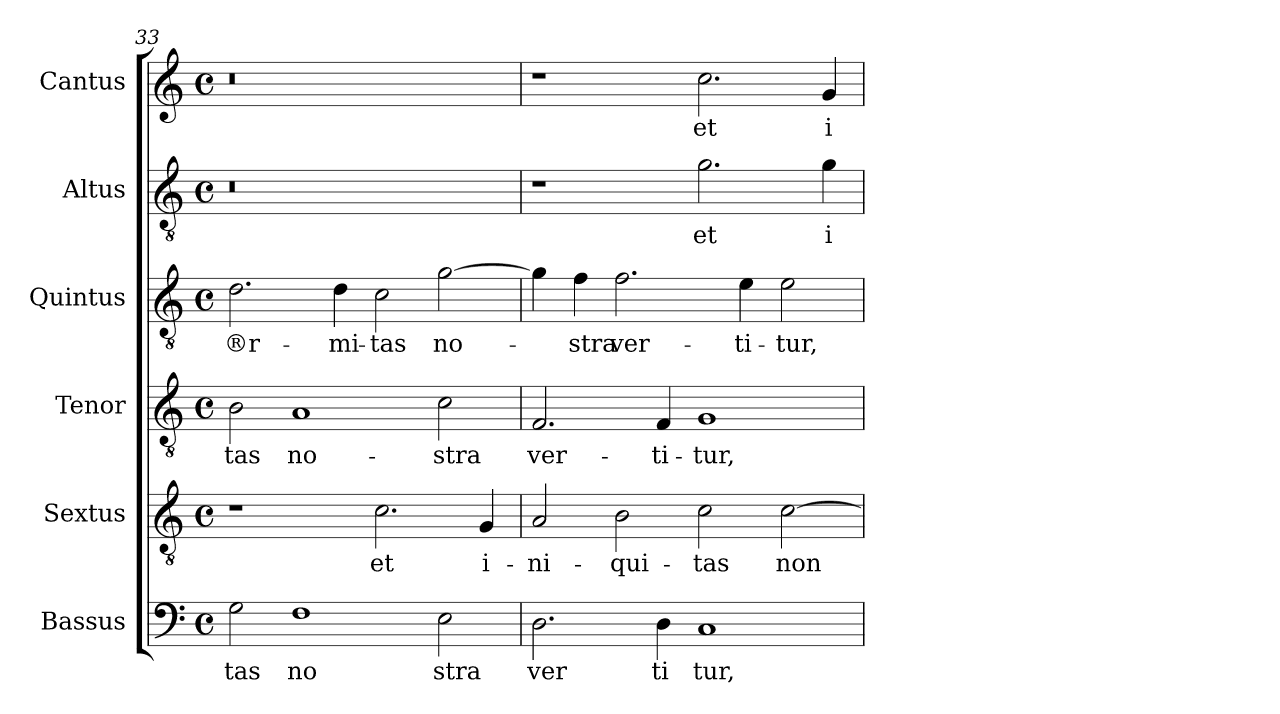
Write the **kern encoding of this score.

**kern	**text	**kern	**text	**kern	**text	**kern	**text	**kern	**text	**kern	**text
*part6	*part6	*part5	*part5	*part4	*part4	*part3	*part3	*part2	*part2	*part1	*part1
*staff6	*staff6	*staff5	*staff5	*staff4	*staff4	*staff3	*staff3	*staff2	*staff2	*staff1	*staff1
*I"Bassus	*	*I"Sextus	*	*I"Tenor	*	*I"Quintus	*	*I"Altus	*	*I"Cantus	*
*clefF4	*	*clefGv2	*	*clefGv2	*	*clefGv2	*	*clefGv2	*	*clefG2	*
*M4/4	*	*M4/4	*	*M4/4	*	*M4/4	*	*M4/4	*	*M4/4	*
*met(c)	*	*met(c)	*	*met(c)	*	*met(c)	*	*met(c)	*	*met(c)	*
=33	=33	=33	=33	=33	=33	=33	=33	=33	=33	=33	=33
!	!LO:LY:b:cj	!	!	!	!LO:LY:b:cj	!	!LO:LY:b:cj	!	!	!	!
2G\	tas	1r	.	2B\	-tas	2.d\	-®r-	0r	.	0r	.
!	!LO:LY:b:cj	!	!	!	!LO:LY:b:cj	!	!	!	!	!	!
1F	no	.	.	1A	no-	.	.	.	.	.	.
!	!	!	!	!	!	!	!LO:LY:b:cj	!	!	!	!
.	.	.	.	.	.	4d\	-mi-	.	.	.	.
!	!	!	!LO:LY:b:cj	!	!	!	!LO:LY:b:cj	!	!	!	!
.	.	2.c\	et	.	.	2c\	-tas	.	.	.	.
!	!LO:LY:b:cj	!	!	!	!LO:LY:b:cj	!	!LO:LY:b:cj	!	!	!	!
2E\	stra	.	.	2c\	-stra	[>2g\	no-	.	.	.	.
!	!	!	!LO:LY:b:cj	!	!	!	!	!	!	!	!
.	.	4G/	i-	.	.	.	.	.	.	.	.
=34	=34	=34	=34	=34	=34	=34	=34	=34	=34	=34	=34
!	!LO:LY:b:cj	!	!LO:LY:b:cj	!	!LO:LY:b:cj	!	!	!	!	!	!
2.D\	ver	2A/	-ni-	2.F/	ver-	4g\]	.	1r	.	1r	.
!	!	!	!	!	!	!	!LO:LY:b:cj	!	!	!	!
.	.	.	.	.	.	4f\	-stra	.	.	.	.
!	!	!	!LO:LY:b:cj	!	!	!	!LO:LY:b:cj	!	!	!	!
.	.	2B\	-qui-	.	.	2.f\	ver-	.	.	.	.
!	!LO:LY:b:cj	!	!	!	!LO:LY:b:cj	!	!	!	!	!	!
4D\	ti	.	.	4F/	-ti-	.	.	.	.	.	.
!	!LO:LY:b:cj	!	!LO:LY:b:cj	!	!LO:LY:b:cj	!	!	!	!LO:LY:b:cj	!	!LO:LY:b:cj
1C	tur,	2c\	-tas	1G	-tur,	.	.	2.g\	et	2.cc\	et
!	!	!	!	!	!	!	!LO:LY:b:cj	!	!	!	!
.	.	.	.	.	.	4e\	-ti-	.	.	.	.
!	!	!	!LO:LY:b	!	!	!	!LO:LY:b:cj	!	!	!	!
.	.	[<2c\	non	.	.	2e\	-tur,	.	.	.	.
!	!	!	!	!	!	!	!	!	!LO:LY:b:cj	!	!LO:LY:b:cj
.	.	.	.	.	.	.	.	4g\	i	4g/	i
=	=	=	=	=	=	=	=	=	=	=	=
*-	*-	*-	*-	*-	*-	*-	*-	*-	*-	*-	*-
